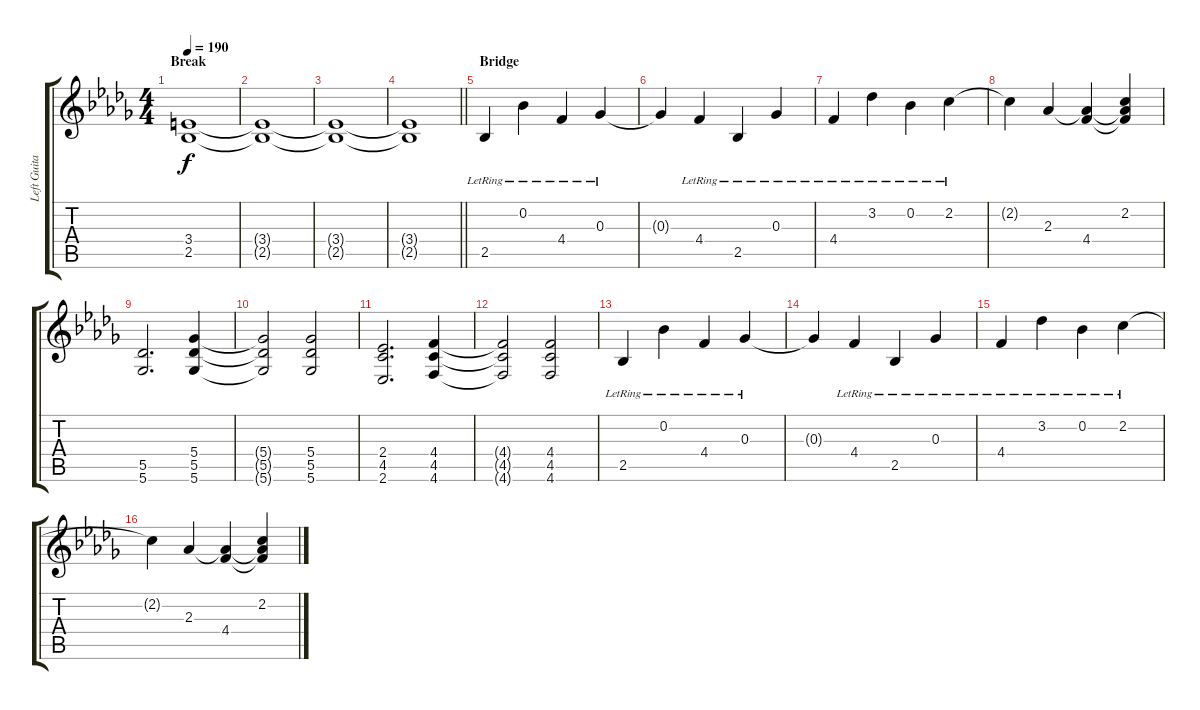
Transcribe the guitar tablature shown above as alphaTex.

\track ("Left Guitar" "Left Guita") {instrument distortionguitar}
\staff {score tabs}
\tuning (Eb4 Bb3 Gb3 Db3 Ab2 Db2) {hide}
\ts (4 4)
\section ("" "Break")
\tempo 190
\clef g2
\ks db
(3.4 2.5).1{dy f} |
(3.4{t} 2.5{t}).1 |
(3.4{t} 2.5{t}).1 |
\barLineRight lightlight
(3.4{t} 2.5{t}).1 |
\section ("" "Bridge")
2.5{lr}.4{instrument electricguitarjazz} 0.2{lr}.4 4.4{lr}.4 0.3{lr}.4 |
0.3{t}.4 4.4{lr}.4 2.5{lr}.4 0.3{lr}.4 |
4.4{lr}.4 3.2{lr}.4 0.2{lr}.4 2.2{lr}.4 |
2.2{t}.4 2.3.4 (2.3{t} 4.4).4 (2.2 2.3{t} 4.4{t}).4 |
(5.5 5.6).2{d} (5.4 5.5 5.6).4 |
(5.4{t} 5.5{t} 5.6{t}).2 (5.4 5.5 5.6).2 |
(2.4 4.5 2.6).2{d} (4.4 4.5 4.6).4 |
(4.4{t} 4.5{t} 4.6{t}).2 (4.4 4.5 4.6).2 |
2.5{lr}.4 0.2{lr}.4 4.4{lr}.4 0.3{lr}.4 |
0.3{t}.4 4.4{lr}.4 2.5{lr}.4 0.3{lr}.4 |
4.4{lr}.4 3.2{lr}.4 0.2{lr}.4 2.2{lr}.4 |
2.2{t}.4 2.3.4 (2.3{t} 4.4).4 (2.2 2.3{t} 4.4{t}).4
